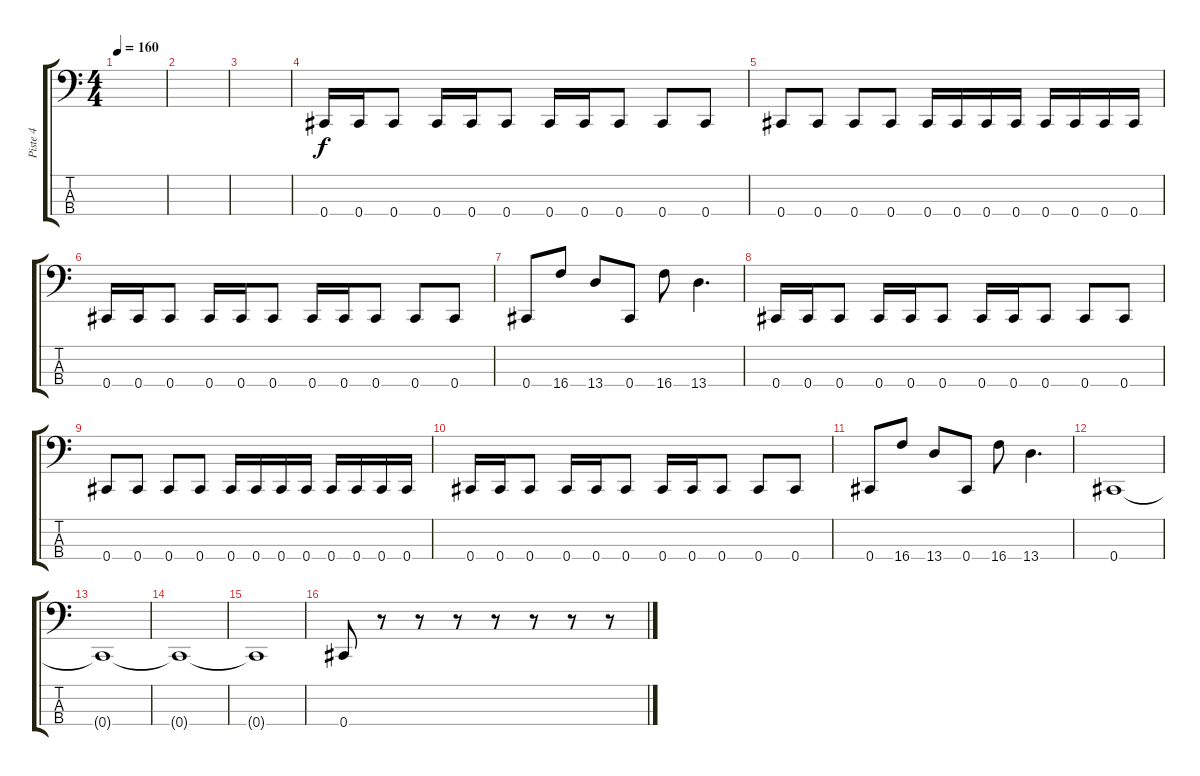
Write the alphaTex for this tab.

\track ("Piste 4" "Piste 4") {instrument electricbassfinger}
\staff {score tabs}
\tuning (Gb2 Db2 Ab1 Db1) {hide}
\ts (4 4)
\tempo 160
\clef f4
\ks c
|
|
|
0.4.16 0.4.16 0.4.8 0.4.16 0.4.16 0.4.8 0.4.16 0.4.16 0.4.8 0.4.8 0.4.8 |
0.4.8 0.4.8 0.4.8 0.4.8 0.4.16 0.4.16 0.4.16 0.4.16 0.4.16 0.4.16 0.4.16 0.4.16 |
0.4.16 0.4.16 0.4.8 0.4.16 0.4.16 0.4.8 0.4.16 0.4.16 0.4.8 0.4.8 0.4.8 |
0.4.8 16.4.8 13.4.8 0.4.8 16.4.8 13.4.4{d} |
0.4.16 0.4.16 0.4.8 0.4.16 0.4.16 0.4.8 0.4.16 0.4.16 0.4.8 0.4.8 0.4.8 |
0.4.8 0.4.8 0.4.8 0.4.8 0.4.16 0.4.16 0.4.16 0.4.16 0.4.16 0.4.16 0.4.16 0.4.16 |
0.4.16 0.4.16 0.4.8 0.4.16 0.4.16 0.4.8 0.4.16 0.4.16 0.4.8 0.4.8 0.4.8 |
0.4.8 16.4.8 13.4.8 0.4.8 16.4.8 13.4.4{d} |
0.4.1 |
0.4{t}.1 |
0.4{t}.1 |
0.4{t}.1 |
0.4.8 r.8 r.8 r.8 r.8 r.8 r.8 r.8
